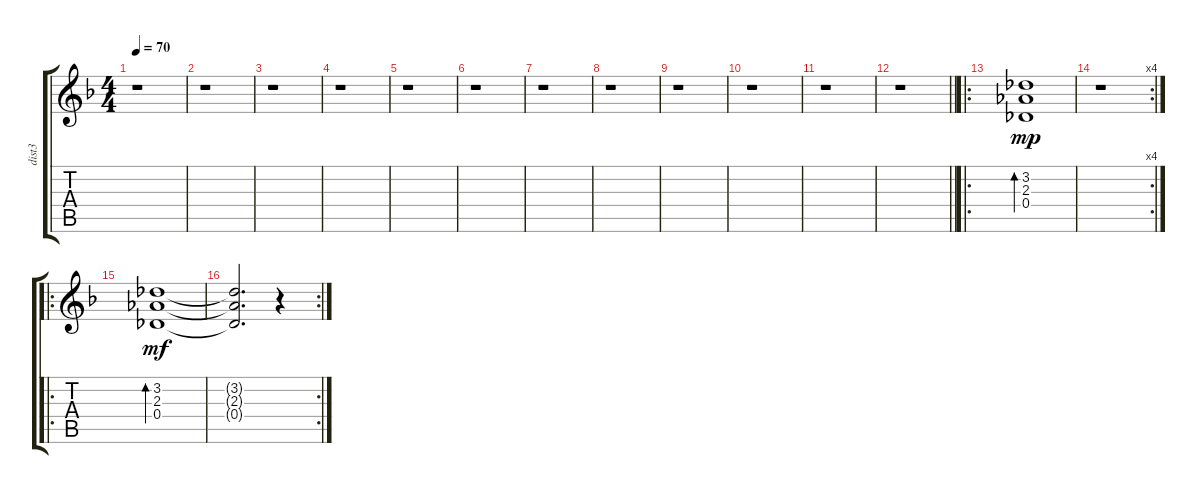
\track ("dist3" "dist3") {instrument distortionguitar}
\staff {score tabs}
\tuning (Eb4 Bb3 Gb3 Db3 Ab2 Db2) {hide}
\ts (4 4)
\tempo 70
\clef g2
\ks f
r.1{dy mp instrument distortionguitar} |
r.1 |
r.1 |
r.1 |
r.1 |
r.1 |
r.1 |
r.1 |
r.1 |
r.1 |
r.1 |
\barLineRight lightlight
r.1 |
\ro
(3.2 2.3 0.4).1{bd 30} |
\rc 4
r.1 |
\ro
(3.2 2.3 0.4).1{bd 30 dy mf} |
\rc 2
(3.2{t} 2.3{t} 0.4{t}).2{d} r.4
